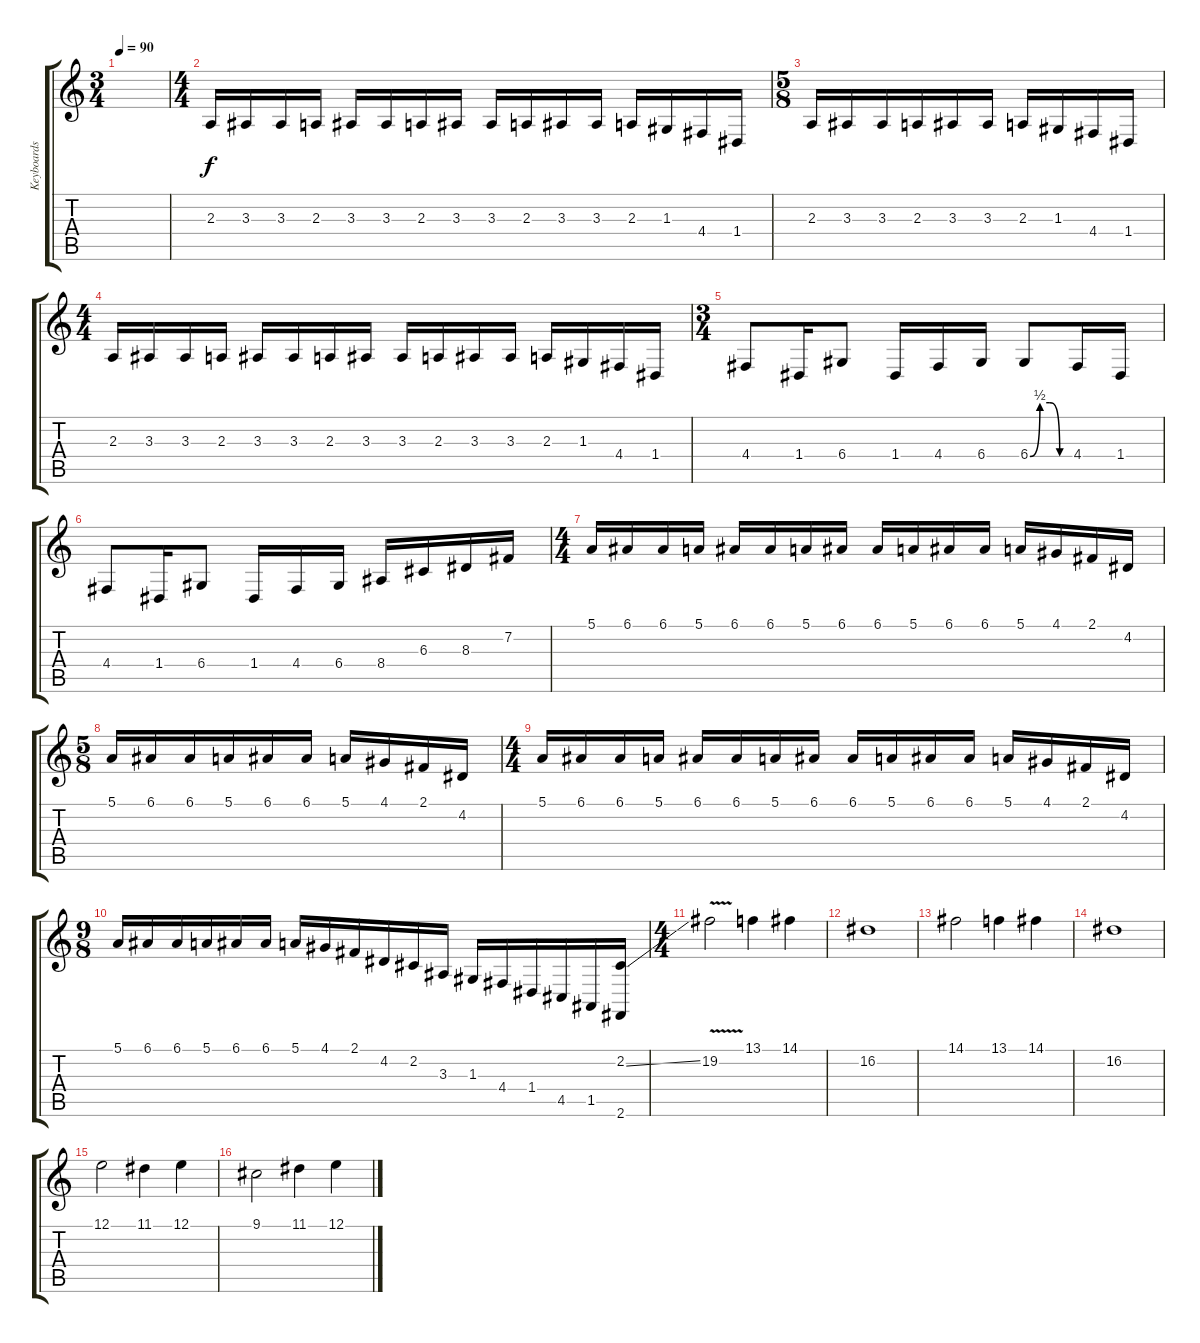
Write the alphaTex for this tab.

\track ("Keyboards" "Keyboards") {instrument synthbrass1}
\staff {score tabs}
\tuning (E4 B3 G3 D3 A2 E2) {hide}
\ts (3 4)
\tempo 90
\clef g2
\ks c
|
\ts (4 4)
2.3.16 3.3.16 3.3.16 2.3.16 3.3.16 3.3.16 2.3.16 3.3.16 3.3.16 2.3.16 3.3.16 3.3.16 2.3.16 1.3.16 4.4.16 1.4.16 |
\ts (5 8)
2.3.16 3.3.16 3.3.16 2.3.16 3.3.16 3.3.16 2.3.16 1.3.16 4.4.16 1.4.16 |
\ts (4 4)
2.3.16 3.3.16 3.3.16 2.3.16 3.3.16 3.3.16 2.3.16 3.3.16 3.3.16 2.3.16 3.3.16 3.3.16 2.3.16 1.3.16 4.4.16 1.4.16 |
\ts (3 4)
4.4.8 1.4.16 6.4.8 1.4.16 4.4.16 6.4.16 6.4{be (custom 0 0 15 2 30 2 45 0 60 0)}.8 4.4.16 1.4.16 |
4.4.8 1.4.16 6.4.8 1.4.16 4.4.16 6.4.16 8.4.16 6.3.16 8.3.16 7.2.16 |
\ts (4 4)
5.1.16 6.1.16 6.1.16 5.1.16 6.1.16 6.1.16 5.1.16 6.1.16 6.1.16 5.1.16 6.1.16 6.1.16 5.1.16 4.1.16 2.1.16 4.2.16 |
\ts (5 8)
5.1.16 6.1.16 6.1.16 5.1.16 6.1.16 6.1.16 5.1.16 4.1.16 2.1.16 4.2.16 |
\ts (4 4)
5.1.16 6.1.16 6.1.16 5.1.16 6.1.16 6.1.16 5.1.16 6.1.16 6.1.16 5.1.16 6.1.16 6.1.16 5.1.16 4.1.16 2.1.16 4.2.16 |
\ts (9 8)
5.1.16 6.1.16 6.1.16 5.1.16 6.1.16 6.1.16 5.1.16 4.1.16 2.1.16 4.2.16 2.2.16 3.3.16 1.3.16 4.4.16 1.4.16 4.5.16 1.5.16 (2.2{ss} 2.6).16 |
\ts (4 4)
19.2{v}.2 13.1.4 14.1.4 |
16.2.1 |
14.1.2 13.1.4 14.1.4 |
16.2.1 |
12.1.2 11.1.4 12.1.4 |
9.1.2 11.1.4 12.1.4
